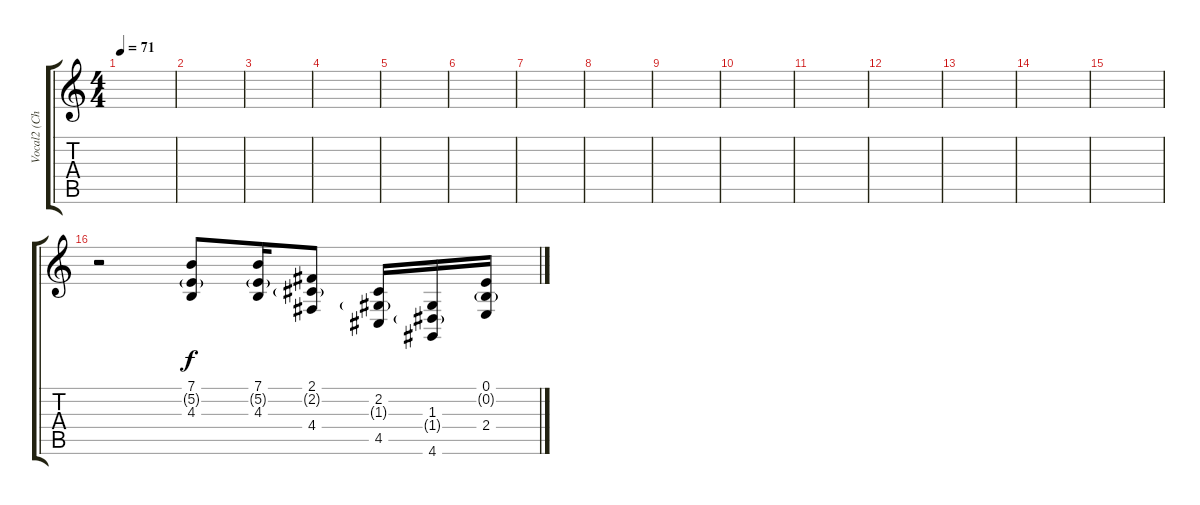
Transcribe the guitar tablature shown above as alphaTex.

\track ("Vocal2 (Chad Kroeger)" "Vocal2 (Ch") {instrument synthvoice}
\staff {score tabs}
\tuning (E4 B3 G3 D3 A2 E2) {hide}
\ts (4 4)
\tempo 71
\clef g2
\ks c
|
|
|
|
|
|
|
|
|
|
|
|
|
|
|
r.2 (7.1 5.2{g} 4.3).8 (7.1 5.2{g} 4.3).16 (2.1 2.2{g} 4.4).8 (2.2 1.3{g} 4.5).16 (1.3 1.4{g} 4.6).16 (0.1 0.2{g} 2.4).16
